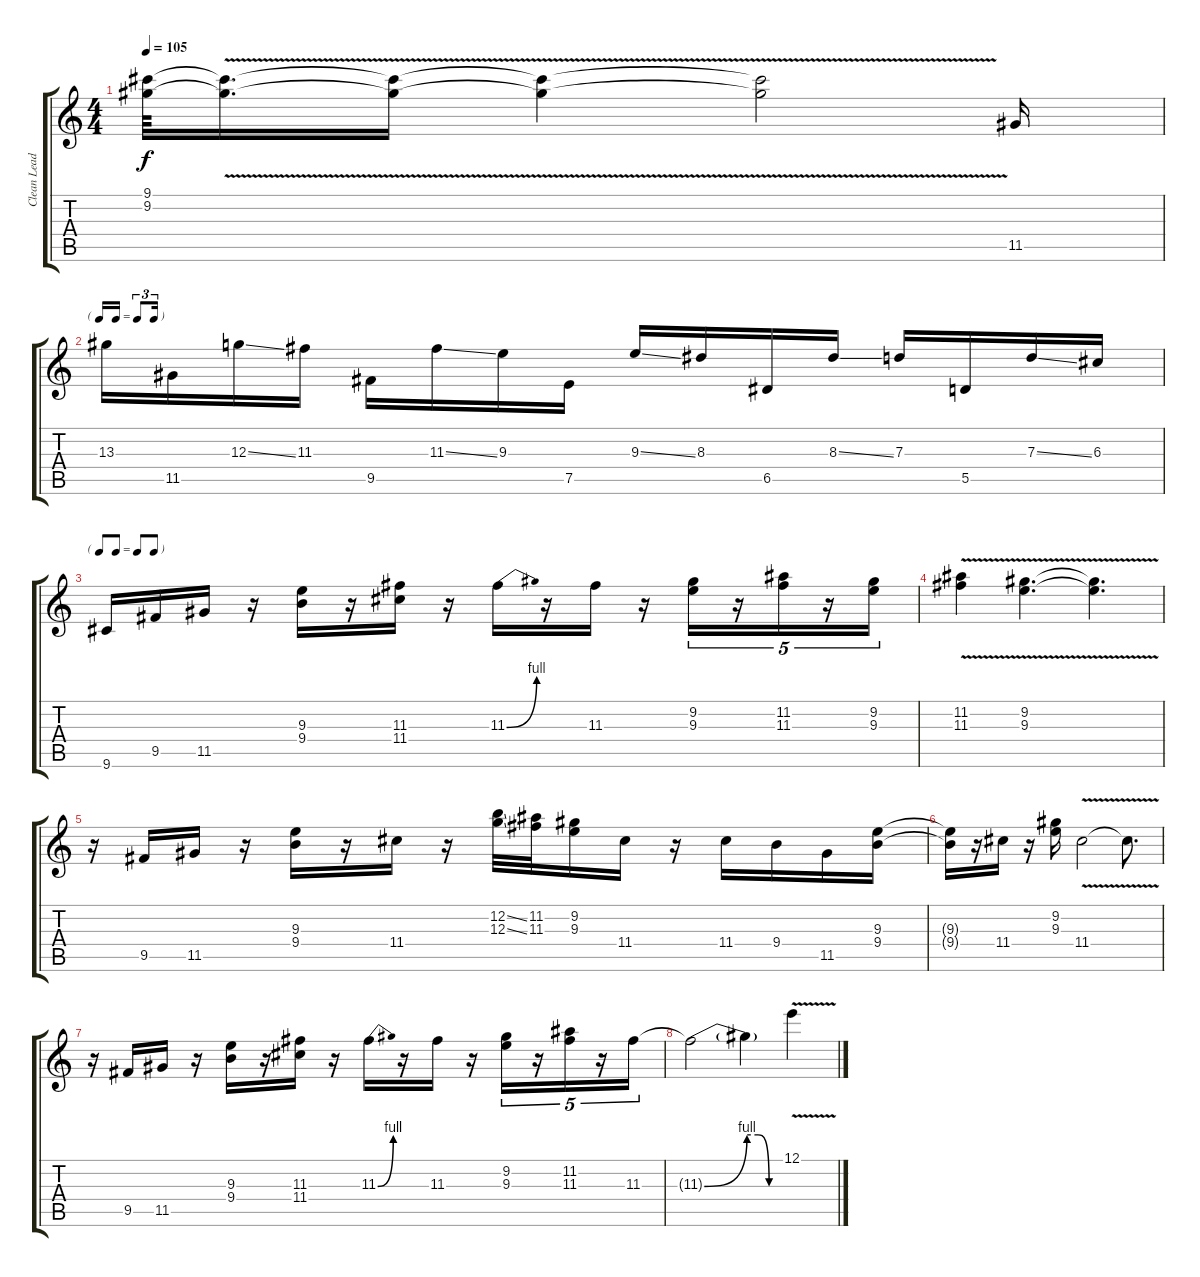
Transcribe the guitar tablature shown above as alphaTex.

\track ("Clean Lead" "Clean Lead") {instrument electricguitarjazz}
\staff {score tabs}
\tuning (E4 B3 G3 D3 A2 E2) {hide}
\ts (4 4)
\tempo 105
\clef g2
\ks c
(9.1 9.2).64{dy f} (9.1{v t} 9.2{v t}).16{d} (9.1{v t} 9.2{v t}).16 (9.1{v t} 9.2{v t}).4 (9.1{v t} 9.2{v t}).2 11.5.16 |
\tf triplet16th
13.3.16 11.5.16 12.3{ss}.16 11.3.16 9.5.16 11.3{ss}.16 9.3.16 7.5.16 9.3{ss}.16 8.3.16 6.5.16 8.3{ss}.16 7.3.16 5.5.16 7.3{ss}.16 6.3.16 |
\tf none
9.6.16 9.5.16 11.5.16 r.16 (9.3 9.4).16 r.16 (11.3 11.4).16 r.16 11.3{be (bend 0 0 60 4)}.16 r.16 11.3.16 r.16 (9.2 9.3).16{tu (5 4)} r.16{tu (5 4)} (11.2 11.3).16{tu (5 4)} r.16{tu (5 4)} (9.2 9.3).16{tu (5 4)} |
(11.2{v} 11.3{v}).4 (9.2{v} 9.3{v}).4{d} (9.2{v t} 9.3{v t}).4{d} |
r.16 9.5.16 11.5.16 r.16 (9.3 9.4).16 r.16 11.4.16 r.16 (12.2{ss} 12.3{ss}).32 (11.2 11.3).32 (9.2 9.3).16 11.4.16 r.16 11.4.16 9.4.16 11.5.16 (9.3 9.4).16 |
(9.3{t} 9.4{t}).16 r.16 11.4.16 r.16 (9.2 9.3).16 11.4{v}.2 11.4{v t}.8{d} |
r.16 9.5.16 11.5.16 r.16 (9.3 9.4).16 r.16 (11.3 11.4).16 r.16 11.3{be (bend 0 0 60 4)}.16 r.16 11.3.16 r.16 (9.2 9.3).16{tu (5 4)} r.16{tu (5 4)} (11.2 11.3).16{tu (5 4)} r.16{tu (5 4)} 11.3.16{tu (5 4)} |
11.3{be (bend 0 0 60 4) t}.2 11.3{be (custom 0 4 20 4 40 0 60 0) t}.4 12.1{v}.4
